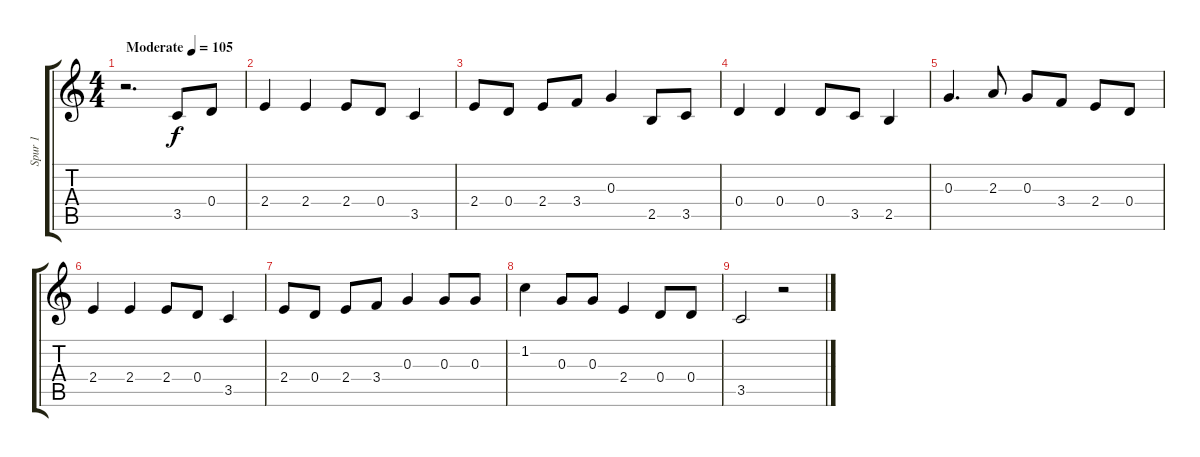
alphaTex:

\track ("Spur 1" "Spur 1") {instrument acousticguitarsteel}
\staff {score tabs}
\tuning (E4 B3 G3 D3 A2 E2) {hide}
\ts (4 4)
\tempo (105 "Moderate")
\clef g2
\ks c
r.2{d dy f instrument acousticguitarsteel} 3.5.8 0.4.8 |
2.4.4 2.4.4 2.4.8 0.4.8 3.5.4 |
2.4.8 0.4.8 2.4.8 3.4.8 0.3.4 2.5.8 3.5.8 |
0.4.4 0.4.4 0.4.8 3.5.8 2.5.4 |
0.3.4{d} 2.3.8 0.3.8 3.4.8 2.4.8 0.4.8 |
2.4.4 2.4.4 2.4.8 0.4.8 3.5.4 |
2.4.8 0.4.8 2.4.8 3.4.8 0.3.4 0.3.8 0.3.8 |
1.2.4 0.3.8 0.3.8 2.4.4 0.4.8 0.4.8 |
3.5.2 r.2
